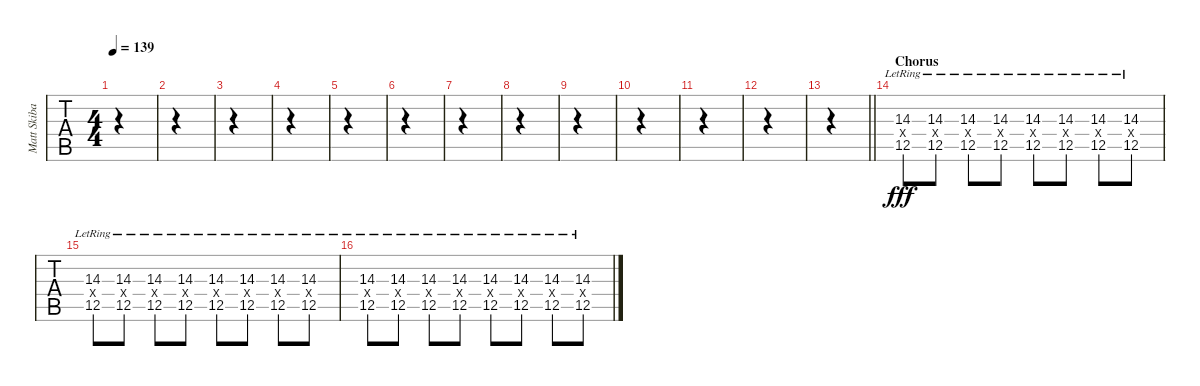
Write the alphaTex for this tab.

\track ("Matt Skiba - Guitar Three" "Matt Skiba") {instrument distortionguitar}
\staff {tabs}
\tuning (E4 B3 G3 D3 A2 E2) {hide}
\ts (4 4)
\tempo 139
\clef g2
\ks a
|
|
|
|
|
|
|
|
|
|
|
|
\barLineRight lightlight
|
\section ("" "Chorus")
(14.3{lr} 12.4{x} 12.5{lr}).8{dy fff} (14.3{lr} 12.4{x} 12.5{lr}).8 (14.3{lr} 12.4{x} 12.5{lr}).8 (14.3{lr} 12.4{x} 12.5{lr}).8 (14.3{lr} 12.4{x} 12.5{lr}).8 (14.3{lr} 12.4{x} 12.5{lr}).8 (14.3{lr} 12.4{x} 12.5{lr}).8 (14.3{lr} 12.4{x} 12.5{lr}).8 |
(14.3{lr} 12.4{x} 12.5{lr}).8 (14.3{lr} 12.4{x} 12.5{lr}).8 (14.3{lr} 12.4{x} 12.5{lr}).8 (14.3{lr} 12.4{x} 12.5{lr}).8 (14.3{lr} 12.4{x} 12.5{lr}).8 (14.3{lr} 12.4{x} 12.5{lr}).8 (14.3{lr} 12.4{x} 12.5{lr}).8 (14.3{lr} 12.4{x} 12.5{lr}).8 |
(14.3{lr} 12.4{x} 12.5{lr}).8 (14.3{lr} 12.4{x} 12.5{lr}).8 (14.3{lr} 12.4{x} 12.5{lr}).8 (14.3{lr} 12.4{x} 12.5{lr}).8 (14.3{lr} 12.4{x} 12.5{lr}).8 (14.3{lr} 12.4{x} 12.5{lr}).8 (14.3{lr} 12.4{x} 12.5{lr}).8 (14.3{lr} 12.4{x} 12.5{lr}).8
